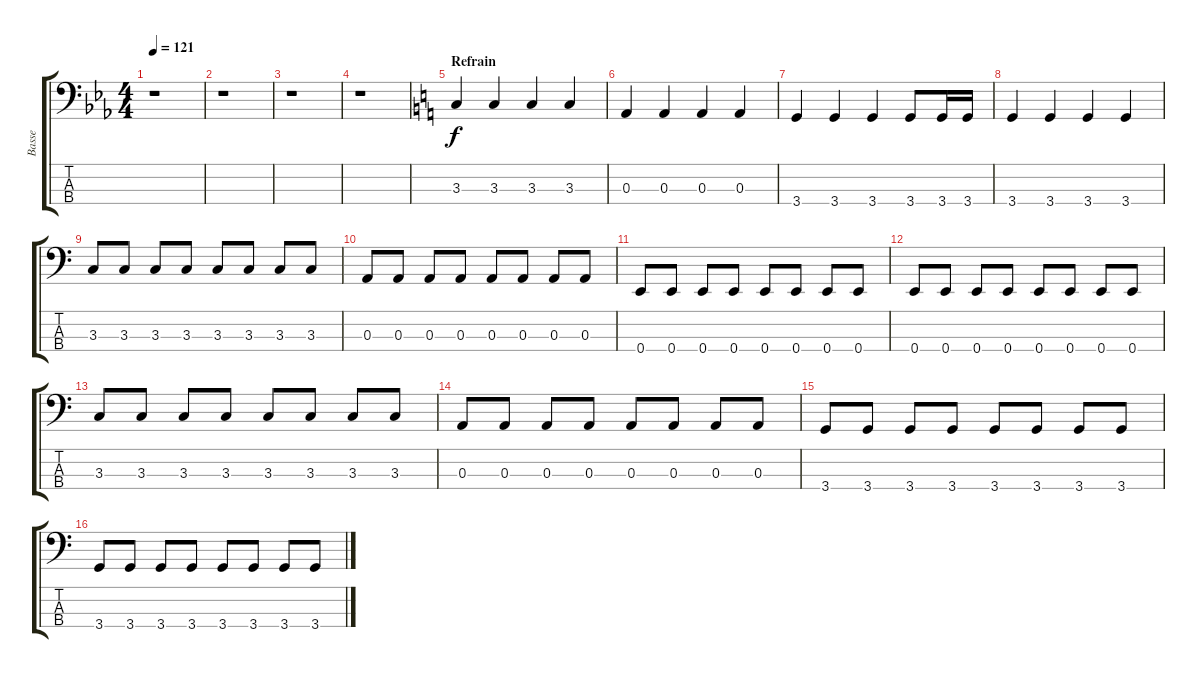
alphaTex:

\track ("Basse" "Basse") {instrument fretlessbass}
\staff {score tabs}
\tuning (G2 D2 A1 E1) {hide}
\ts (4 4)
\tempo 121
\clef f4
\ks eb
r.1{dy f} |
r.1 |
r.1 |
r.1 |
\section ("" "Refrain")
\ks c
3.3.4 3.3.4 3.3.4 3.3.4 |
0.3.4 0.3.4 0.3.4 0.3.4 |
3.4.4 3.4.4 3.4.4 3.4.8 3.4.16 3.4.16 |
3.4.4 3.4.4 3.4.4 3.4.4 |
3.3.8 3.3.8 3.3.8 3.3.8 3.3.8 3.3.8 3.3.8 3.3.8 |
0.3.8 0.3.8 0.3.8 0.3.8 0.3.8 0.3.8 0.3.8 0.3.8 |
0.4.8 0.4.8 0.4.8 0.4.8 0.4.8 0.4.8 0.4.8 0.4.8 |
0.4.8 0.4.8 0.4.8 0.4.8 0.4.8 0.4.8 0.4.8 0.4.8 |
3.3.8 3.3.8 3.3.8 3.3.8 3.3.8 3.3.8 3.3.8 3.3.8 |
0.3.8 0.3.8 0.3.8 0.3.8 0.3.8 0.3.8 0.3.8 0.3.8 |
3.4.8 3.4.8 3.4.8 3.4.8 3.4.8 3.4.8 3.4.8 3.4.8 |
3.4.8 3.4.8 3.4.8 3.4.8 3.4.8 3.4.8 3.4.8 3.4.8
